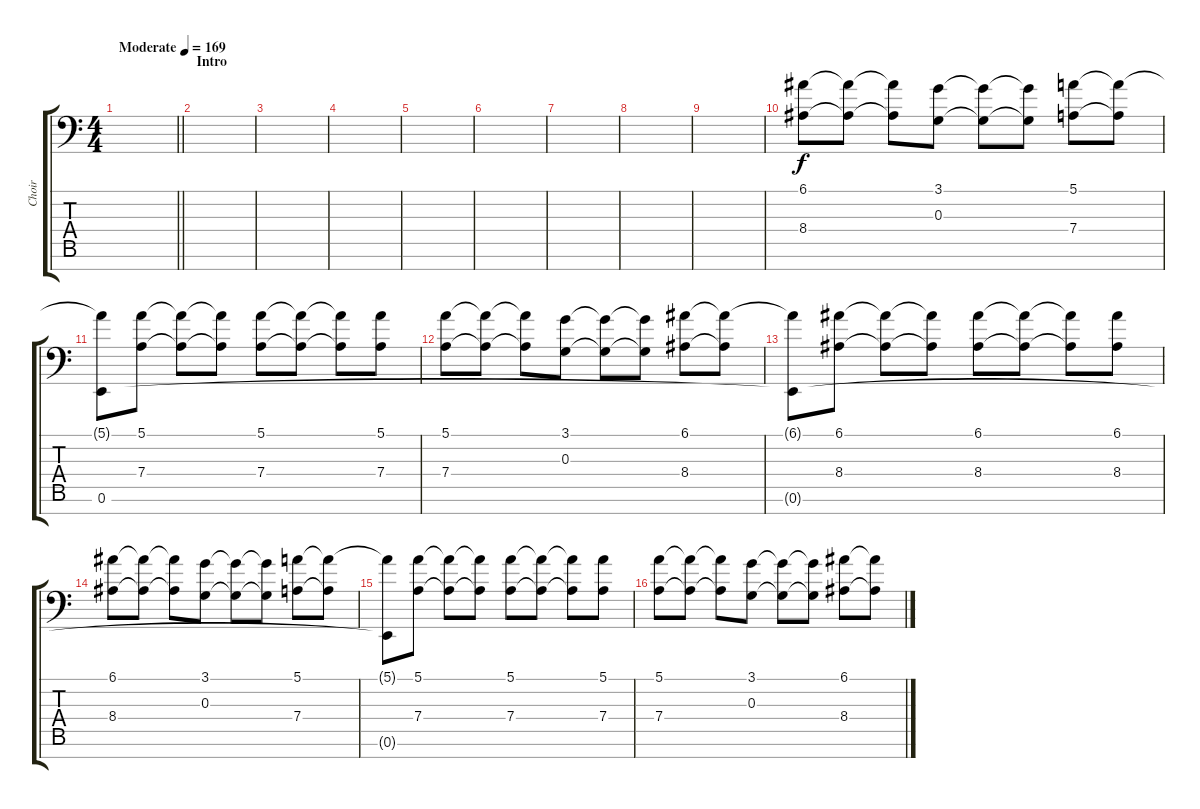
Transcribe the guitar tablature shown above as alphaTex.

\track ("Choir" "Choir") {instrument choiraahs}
\staff {score tabs}
\tuning (E4 B3 G3 D3 A2 E2 A1) {hide}
\ts (4 4)
\tempo (169 "Moderate")
\clef f4
\barLineRight lightlight
\ks c
|
\section ("" "Intro")
|
|
|
|
|
|
|
|
(6.1 8.4).8 (6.1{t} 8.4{t}).8 (6.1{t} 8.4{t}).8 (3.1 0.3).8 (3.1{t} 0.3{t}).8 (3.1{t} 0.3{t}).8 (5.1 7.4).8 (5.1{t} 7.4{t}).8 |
(5.1{t} 0.6).8 (5.1 7.4).8 (5.1{t} 7.4{t}).8 (5.1{t} 7.4{t}).8 (5.1 7.4).8 (5.1{t} 7.4{t}).8 (5.1{t} 7.4{t}).8 (5.1 7.4).8 |
(5.1 7.4).8 (5.1{t} 7.4{t}).8 (5.1{t} 7.4{t}).8 (3.1 0.3).8 (3.1{t} 0.3{t}).8 (3.1{t} 0.3{t}).8 (6.1 8.4).8 (6.1{t} 8.4{t}).8 |
(6.1{t} 0.6{t}).8 (6.1 8.4).8 (6.1{t} 8.4{t}).8 (6.1{t} 8.4{t}).8 (6.1 8.4).8 (6.1{t} 8.4{t}).8 (6.1{t} 8.4{t}).8 (6.1 8.4).8 |
(6.1 8.4).8 (6.1{t} 8.4{t}).8 (6.1{t} 8.4{t}).8 (3.1 0.3).8 (3.1{t} 0.3{t}).8 (3.1{t} 0.3{t}).8 (5.1 7.4).8 (5.1{t} 7.4{t}).8 |
(5.1{t} 0.6{t}).8 (5.1 7.4).8 (5.1{t} 7.4{t}).8 (5.1{t} 7.4{t}).8 (5.1 7.4).8 (5.1{t} 7.4{t}).8 (5.1{t} 7.4{t}).8 (5.1 7.4).8 |
(5.1 7.4).8 (5.1{t} 7.4{t}).8 (5.1{t} 7.4{t}).8 (3.1 0.3).8 (3.1{t} 0.3{t}).8 (3.1{t} 0.3{t}).8 (6.1 8.4).8 (6.1{t} 8.4{t}).8
